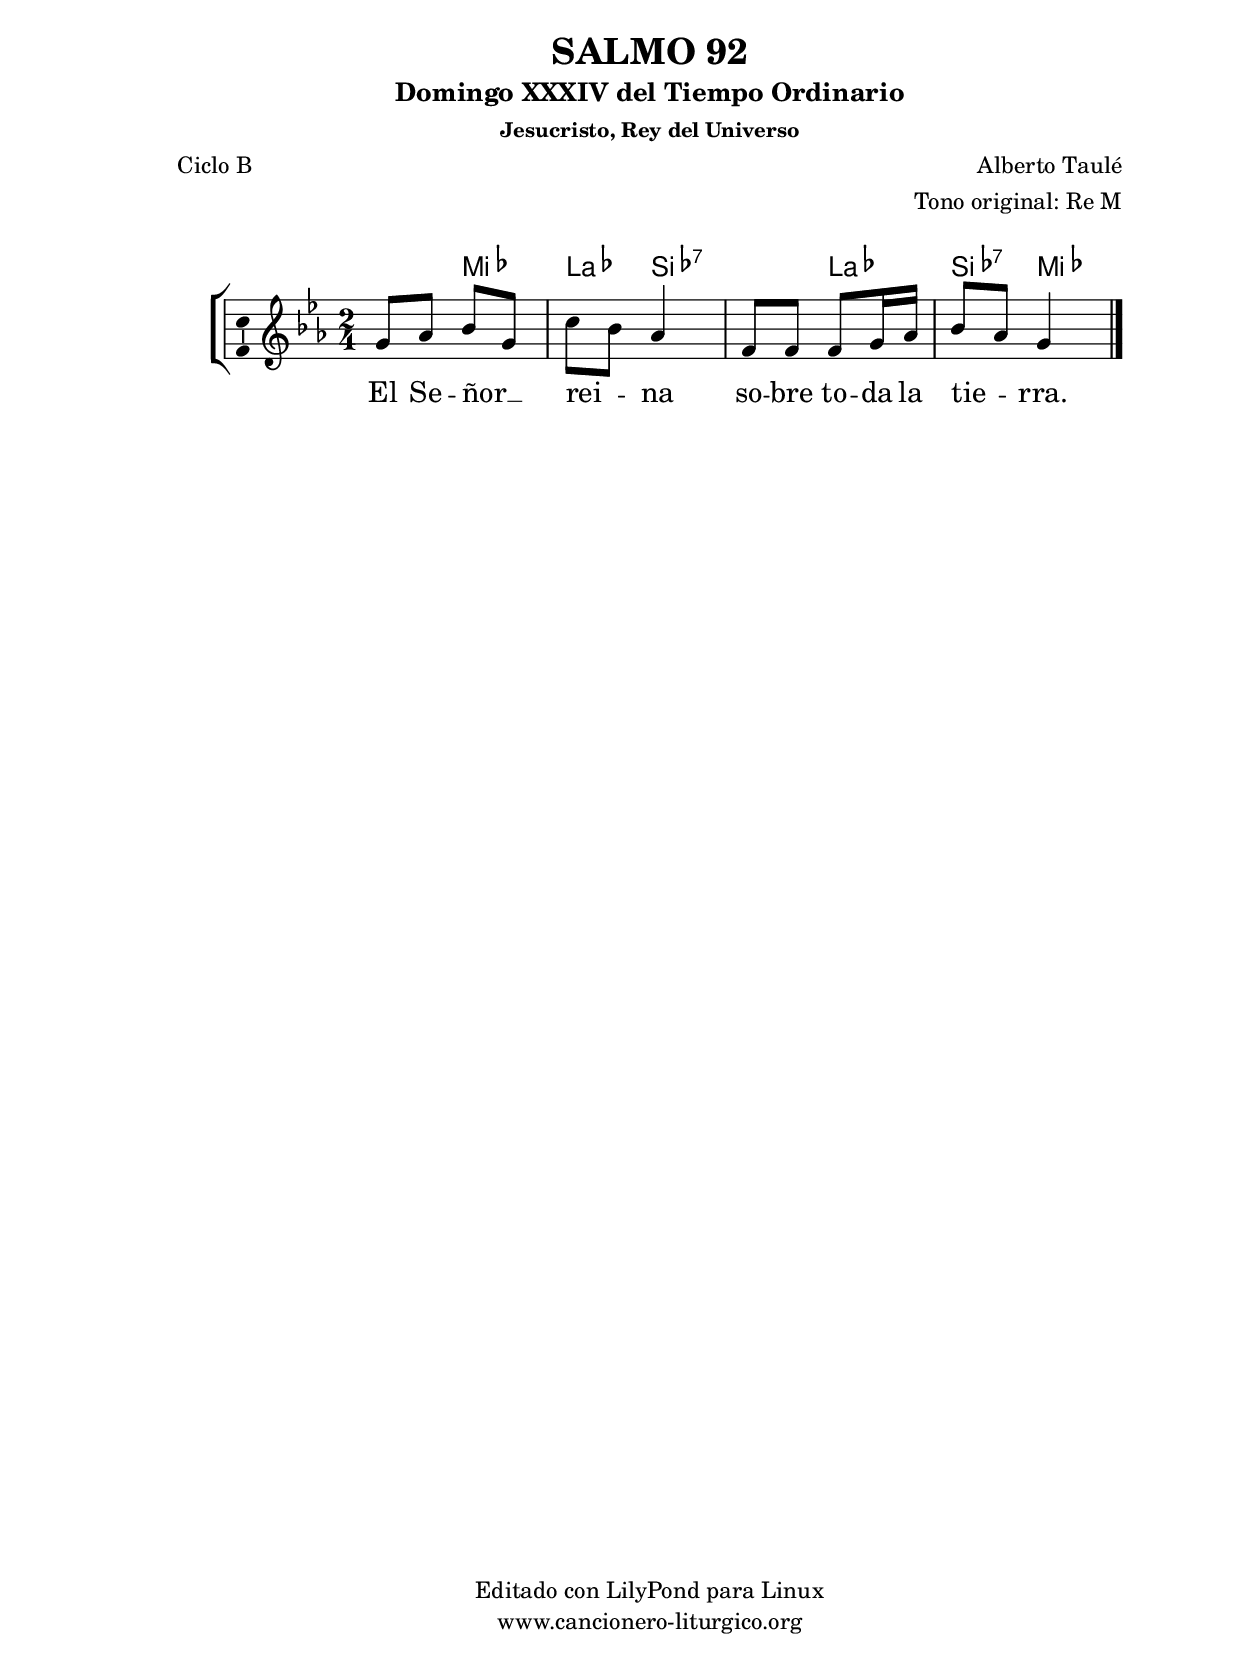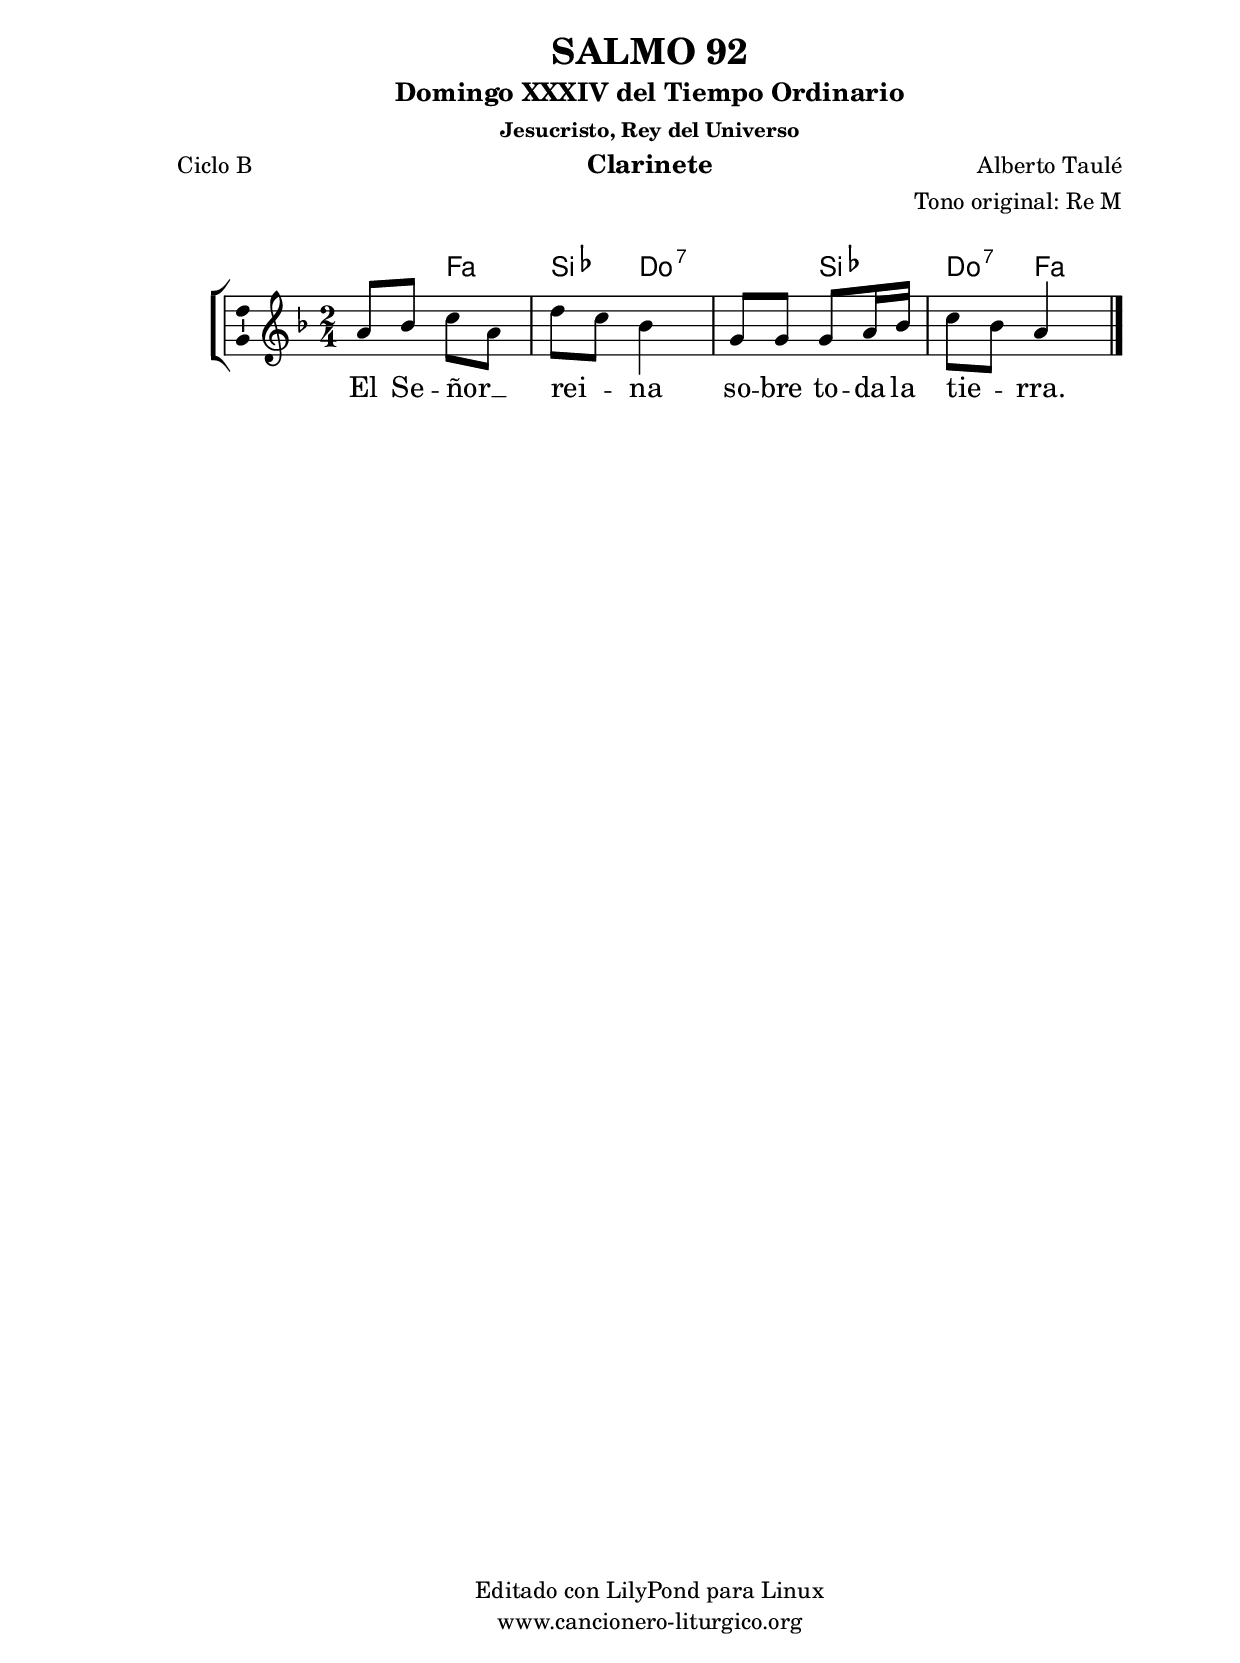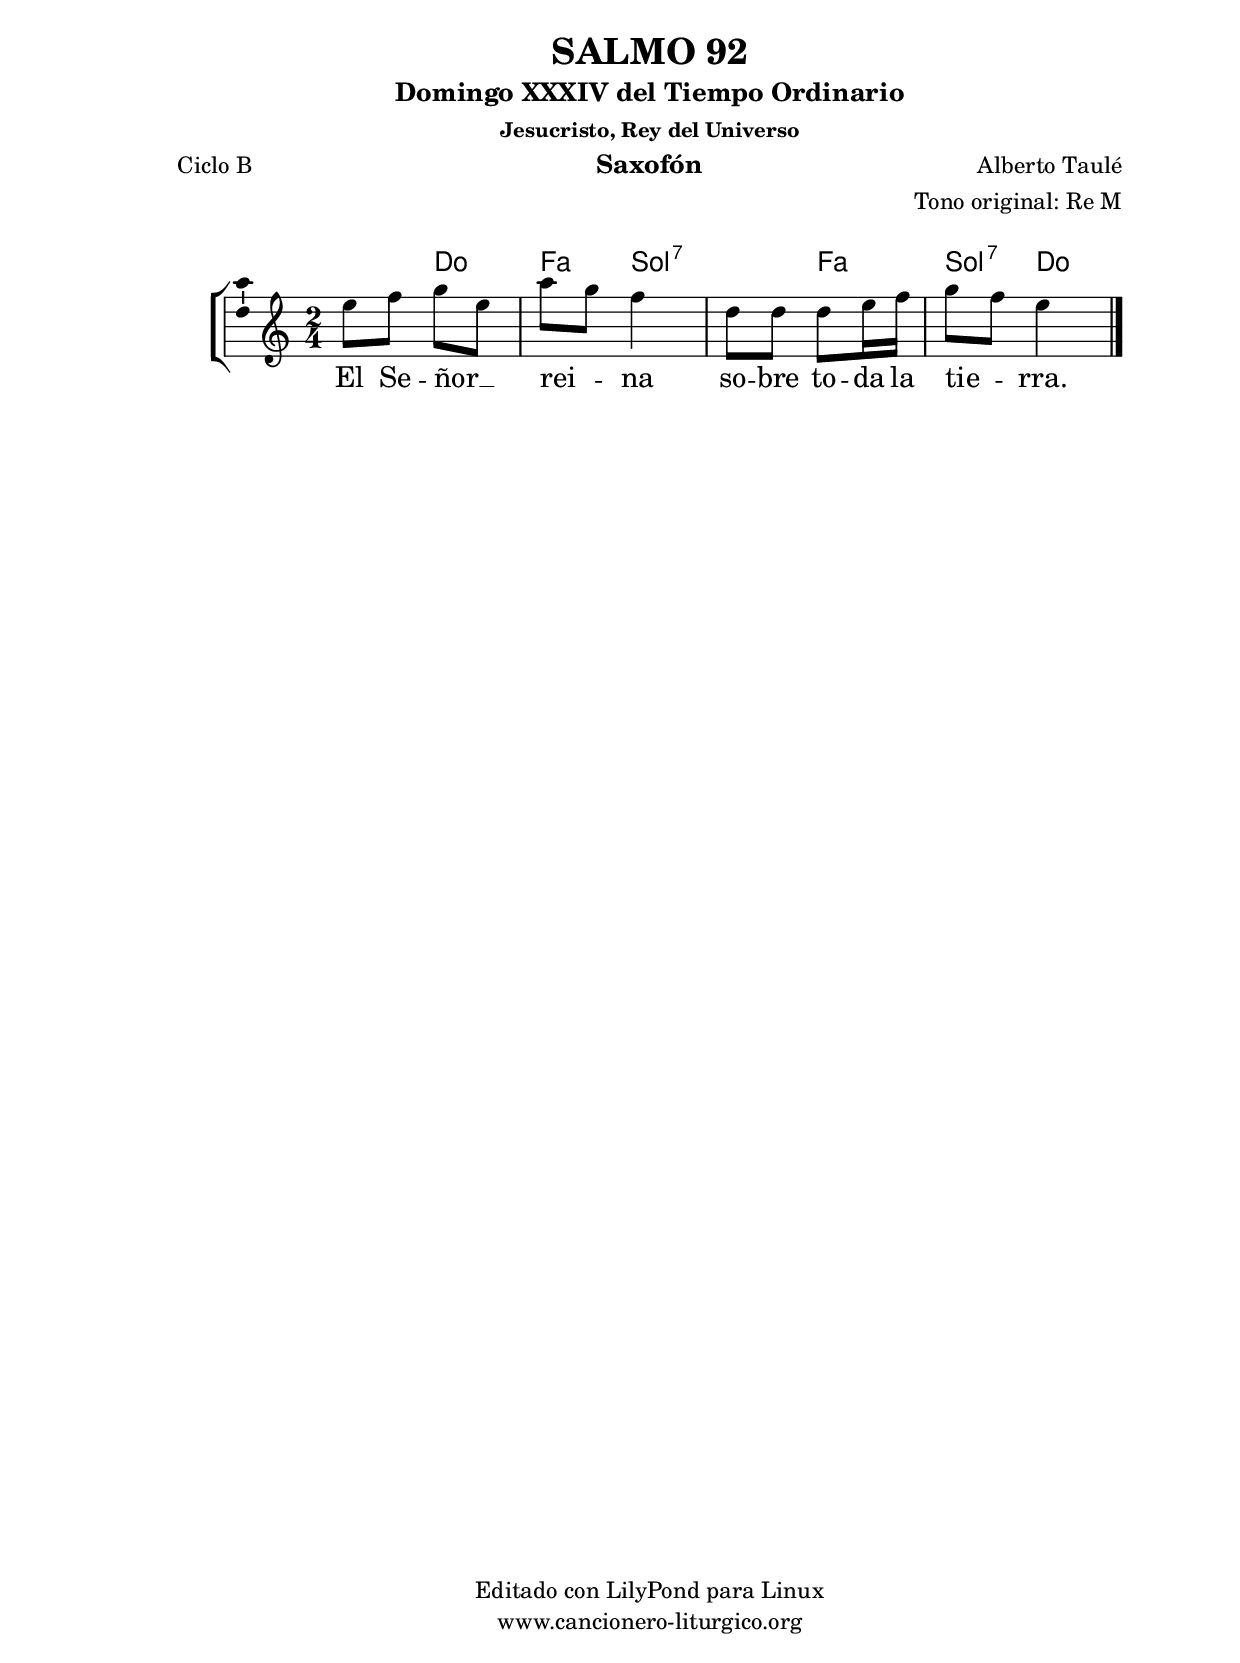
%
%para convertir .midi en .wav:
%timidity filename.midi -Ow -o finename.wav
%
%
%Para convertir de .wav a .mp3:
%lame -h -m j filename.wav
%
%
%para escuchar el midi:
%timidity nombrefichero.midi
%


%versión de lilypond para la que se ha escrito esta partitura:
\version "2.16.0"

	%Tamaño papel
	#(set-default-paper-size "a4")
	%Tamaño partitura
	#(set-global-staff-size 20)
	%No responde al pulsar sobre una nota
	#(ly:set-option 'point-and-click #f)

%parámetros del encabezamiento:
\header {
	title = "SALMO 92"
	subtitle = "Domingo XXXIV del Tiempo Ordinario"
	subsubtitle = "Jesucristo, Rey del Universo"
	composer = "Alberto Taulé"
	poet = "Ciclo B"
	meter = ""
	arranger = "Tono original: Re M"
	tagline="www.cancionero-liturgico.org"
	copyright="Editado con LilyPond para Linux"
	tiempo = "Ordinario"
	usos = "Salmo"
	letra = "El Señor reina sobre toda la tierra."
	}

%parámetros asociados al papel:
\paper  {
	oddHeaderMarkup = \markup {\fill-line { \on-the-fly #not-first-page \fromproperty #'header:title \on-the-fly #not-first-page \fromproperty #'header:composer }}
	evenHeaderMarkup = \markup {\fill-line { \fromproperty #'header:composer \fromproperty #'header:title }}
	#(set-paper-size "a4")
	print-page-number = ##f
	first-page-number = 1
	print-first-page-number = ##f
%	head-separation = 3.0 \cm
	top-margin = 2.0 \cm
	bottom-margin = 0.5\cm
%%%	bottom-margin = -1.0\cm
	left-margin = 3.0 \cm
	line-width = 16.0 \cm 
	indent = 8\mm
	interscoreline = 2.\mm
	between-system-space = 15\mm
%	para que las partituras no llenen la hoja:
	ragged-bottom = ##t
%	idem para la última hoja:
	ragged-last-bottom = ##f
%	para que las partituras llenen el ancho del papel:
	ragged-last = ##f
	after-title-space = 2.5 \cm
%page-count=1
%system-count=1

	%Flexible Vertical Spacing
%	markup-markup-spacing =
%	#'((basic-distance . 15) (minimum-distance . 15) (padding . 3))
	markup-system-spacing =
	#'((basic-distance . 15) (minimum-distance . 15) (padding . 3))
	system-system-spacing =
	#'((basic-distance . 15) (minimum-distance . 15) (padding . 3))
	score-system-spacing =
	#'((basic-distance . 15) (minimum-distance . 15) (padding . 5))
%	top-system-spacing = % header
%	#'((basic-distance . 8) (minimum-distance . 0) (padding . 3))
%	top-markup-spacing =
%	#'((basic-distance . 20) (minimum-distance . 20) (padding . 3))
	last-bottom-spacing = % footer
	#'((basic-distance . 5) (minimum-distance . 5) (padding . 3))
%	score-markup-spacing =
%	#'((basic-distance . 16) (minimum-distance . 13) (padding . 3))

	}


%parámetros que afectan a toda la partitura:
global =  {
	%clave de sol (G):
	\clef G
	%armadura:
	\transpose d ees
	\key d \major
	\tempo 4=90
	\set Score.tempoHideNote = ##t
	}


acordes = {
	\italianChords
	\chordmode {
	\transpose d ees
{

s4
d4 g a:7
s4
g4 a:7 d

	}
	}
}


melodia = 
	\transpose d ees
{
	\relative c'{

\time 2/4

fis8 g a fis
b8 a g4
e8 e e fis16 g
a8 g fis4

	\bar "|."
	}
	}


texto = \lyricmode {
El Se -- ñor __ _ rei -- _ na so -- bre to -- da la tie -- _ rra.
	}


acordesStaff = \context ChordNames = acordesStaff <<
	\set chordChanges = ##t
	\acordes
	>>


vozStaff = \context Voice = vozStaff
\with {\consists "Ambitus_engraver"}
<<
%	\set Staff.instrumentName = ""
%	\set Staff.shortInstrumentName = ""
%	\set Staff.midiInstrument = #"clarinet"
%	\set Staff.midiInstrument = #"cello"
%	\set Staff.midiInstrument = #"flute"
	\set Staff.midiInstrument = #"electric guitar (jazz)"
%	\set Staff.midiInstrument = #"english horn"
%	\set Staff.midiInstrument = #"violin"
%	\set Staff.midiInstrument = #"glockenspiel"
	\set Staff.midiMinimumVolume = #0.7
	\set Staff.midiMaximumVolume = #0.9
	\global
	\melodia
	>>


textoStaff = \context Lyrics = textoStaff <<
	\lyricsto vozStaff \texto
	>>

\book {
	\score {
		\context ChoirStaff {
			\override StaffGroup.SystemStartBracket #'collapse-height = #1
			\override Score.SystemStartBar #'collapse-height = #1
			<<
			\acordesStaff
			\vozStaff
			\textoStaff
			>>
			}
		\layout {
	    		\context {
				\Lyrics
				\override LyricText #'font-size = #2
				}
	   		 \context {
				\Score
				%fontSize = #3
				\override StaffSymbol #'staff-space = #(magstep +3)
				%\override Beam #'thickness = #0.55
				%\override SpacingSpanner #'spacing-increment = #1.0
				%\override Slur #'height-limit = #1.5
				}
			}
		}
	\score {
		\unfoldRepeats
		\context ChoirStaff {
			<<
			\acordesStaff
			\vozStaff
			>>
			}
		\midi {
	  		\context {
	  			\Score
				tempoWholesPerMinute = #(ly:make-moment 70 4)
				}
			}
		}
	}

%Partitura para clarinete
#(define output-suffix "C")
\book {
	\header{
		instrument = "Clarinete"
		}
	\score {
		\context ChoirStaff {
			\override StaffGroup.SystemStartBracket #'collapse-height = #1
			\override Score.SystemStartBar #'collapse-height = #1
\transpose c d
			<<
			\acordesStaff
			\vozStaff
			\textoStaff
			>>
			}
		\layout {
	    		\context {
				\Lyrics
				\override LyricText #'font-size = #2
				}
	   		 \context {
				\Score
				%fontSize = #3
				\override StaffSymbol #'staff-space = #(magstep +3)
				%\override Beam #'thickness = #0.55
				%\override SpacingSpanner #'spacing-increment = #1.0
				%\override Slur #'height-limit = #1.5
				}
			}
		}
	}

%Partitura para saxofón
#(define output-suffix "S")
\book {
	\header{
		instrument = "Saxofón"
		}
	\score {
		\context ChoirStaff {
			\override StaffGroup.SystemStartBracket #'collapse-height = #1
			\override Score.SystemStartBar #'collapse-height = #1
\transpose c a
			<<
			\acordesStaff
			\vozStaff
			\textoStaff
			>>
			}
		\layout {
	    		\context {
				\Lyrics
				\override LyricText #'font-size = #2
				}
	   		 \context {
				\Score
				%fontSize = #3
				\override StaffSymbol #'staff-space = #(magstep +3)
				%\override Beam #'thickness = #0.55
				%\override SpacingSpanner #'spacing-increment = #1.0
				%\override Slur #'height-limit = #1.5
				}
			}
		}
	}

